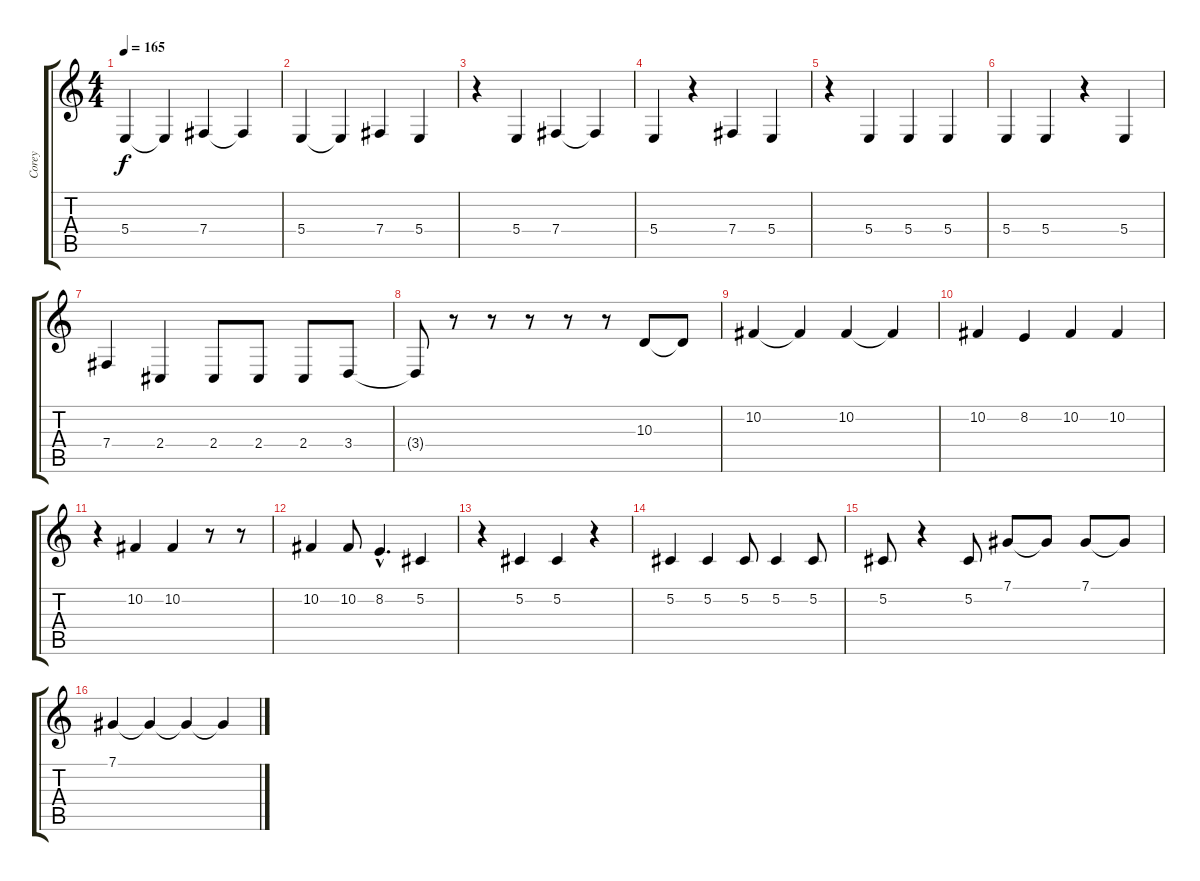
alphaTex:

\track ("Corey" "Corey") {instrument lead6voice}
\staff {score tabs}
\tuning (Db4 Ab3 E3 B2 Ab2 B1) {hide}
\ts (4 4)
\tempo 165
\clef g2
\ks c
5.4.4{dy f} 5.4{t}.4 7.4.4 7.4{t}.4 |
5.4.4 5.4{t}.4 7.4.4 5.4.4 |
r.4 5.4.4 7.4.4 7.4{t}.4 |
5.4.4 r.4 7.4.4 5.4.4 |
r.4 5.4.4 5.4.4 5.4.4 |
5.4.4 5.4.4 r.4 5.4.4 |
7.4.4 2.4.4 2.4.8 2.4.8 2.4.8 3.4.8 |
3.4{t}.8 r.8 r.8 r.8 r.8 r.8 10.3.8 10.3{t}.8 |
10.2.4 10.2{t}.4 10.2.4 10.2{t}.4 |
10.2.4 8.2.4 10.2.4 10.2.4 |
r.4 10.2.4 10.2.4 r.8 r.8 |
10.2.4 10.2.8 8.2{hac}.4{d} 5.2.4 |
r.4 5.2.4 5.2.4 r.4 |
5.2.4 5.2.4 5.2.8 5.2.4 5.2.8 |
5.2.8 r.4 5.2.8 7.1.8 7.1{t}.8 7.1.8 7.1{t}.8 |
7.1.4 7.1{t}.4 7.1{t}.4 7.1{t}.4
